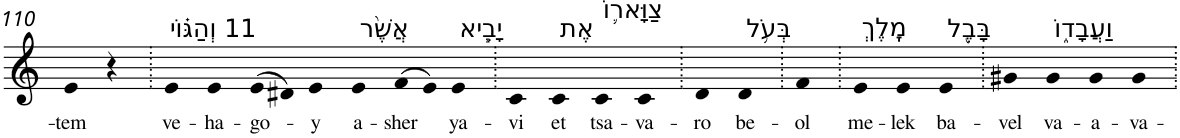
**kern	**text
*part1	*part1
*staff1	*staff1
*I"Piano	*
*I'Pno	*
!!LO:PB:g=z
*clefG2	*
*k[]	*
=110	=110
!	!LO:LY:b
4e	-tem
4r	.
=111.	=111.
!LO:TX:a:t=11 וְהַגּ֗וֹי	!
!	!LO:LY:b
4e	ve-
!	!LO:LY:b
4e	-ha-
!	!LO:LY:b
(>8e	-go-
8d#X)	.
!	!LO:LY:b
4e	-y
!LO:TX:a:t=אֲשֶׁ֨ר	!
!	!LO:LY:b
4e	a-
!	!LO:LY:b
(>8f	-sher
8e)	.
!LO:TX:a:t=יָבִ֧יא	!
!	!LO:LY:b
4e	ya-
=112.	=112.
!	!LO:LY:b
4c	-vi
!LO:TX:a:t=אֶת	!
!	!LO:LY:b
4c	et
!LO:TX:a:t=צַוָּאר֛וֹ	!
!	!LO:LY:b
4c	tsa-
!	!LO:LY:b
4c	-va-
=113.	=113.
!	!LO:LY:b
4d	-ro
!LO:TX:a:t=בְּעֹ֥ל	!
!	!LO:LY:b
4d	be-
=114.	=114.
!	!LO:LY:b
4f	-ol
=115.	=115.
!LO:TX:a:t=מֶֽלֶךְ	!
!	!LO:LY:b
4e	me-
!	!LO:LY:b
4e	-lek
!LO:TX:a:t=בָּבֶ֖ל	!
!	!LO:LY:b
4e	ba-
=116.	=116.
!	!LO:LY:b
4g#X	-vel
!LO:TX:a:t=וַעֲבָד֑וֹ	!
!	!LO:LY:b
4g#	va-
!	!LO:LY:b
4g#	-a-
!	!LO:LY:b
4g#	-va-
=.	=.
*-	*-
